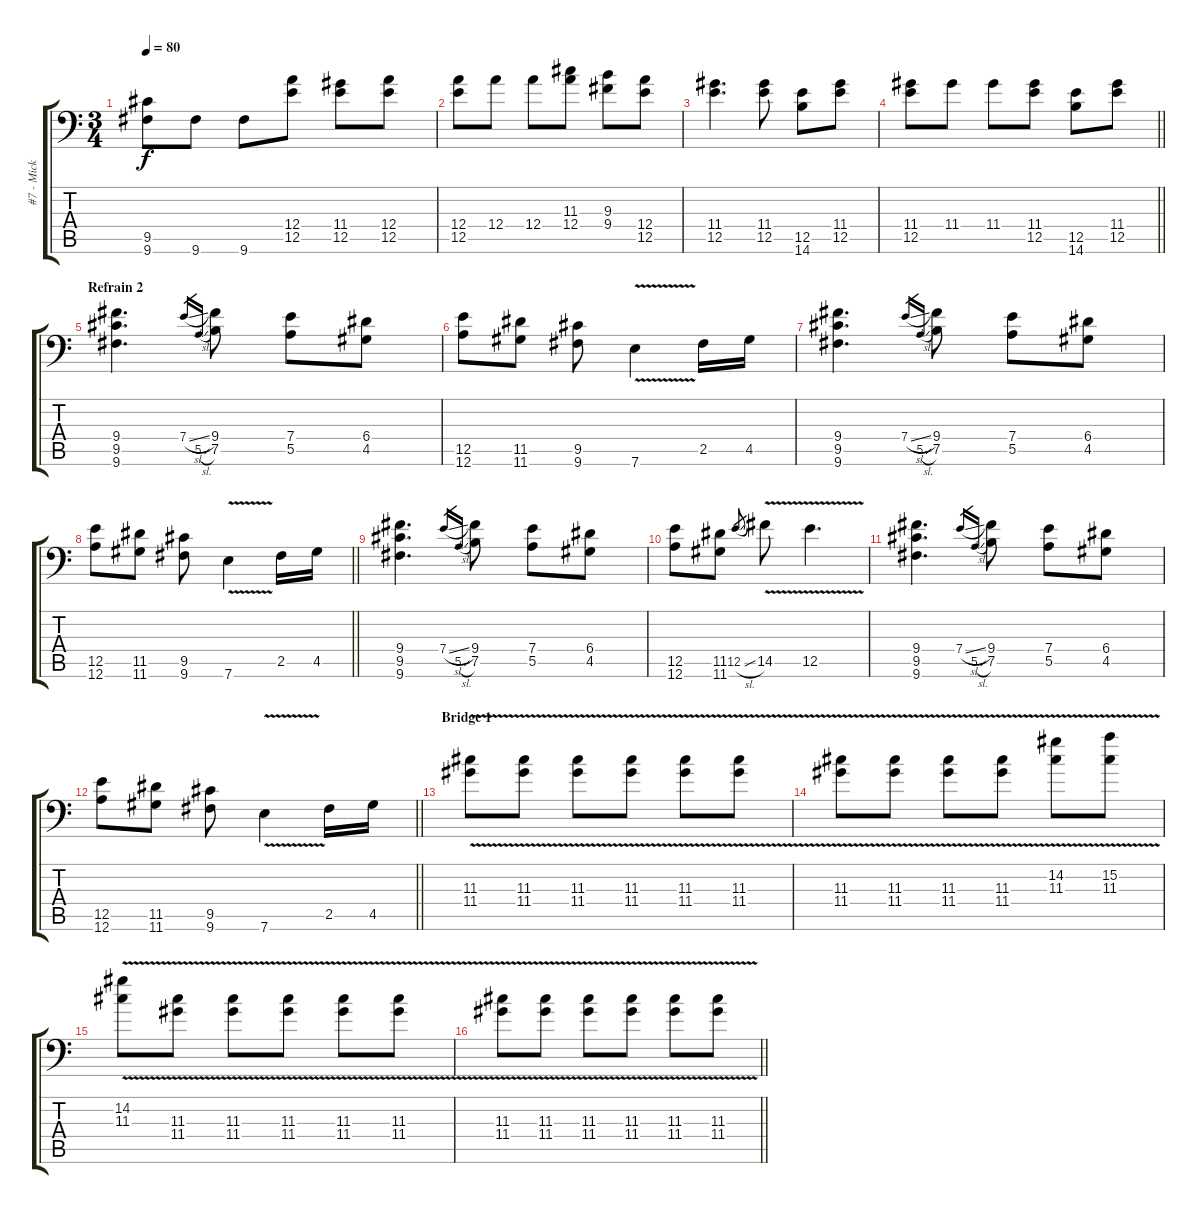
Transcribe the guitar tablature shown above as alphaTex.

\track ("#7 - Mick Thompson" "#7 - Mick ") {instrument distortionguitar}
\staff {score tabs}
\tuning (B3 Gb3 D3 A2 E2 A1) {hide}
\ts (3 4)
\tempo 80
\clef f4
\ks c
(9.5 9.6).8{dy f} 9.6.8 9.6.8 (12.4 12.5).8 (11.4 12.5).8 (12.4 12.5).8 |
(12.4 12.5).8 12.4.8 12.4.8 (11.3 12.4).8 (9.3 9.4).8 (12.4 12.5).8 |
(11.4 12.5).4{d} (11.4 12.5).8 (12.5 14.6).8 (11.4 12.5).8 |
\barLineRight lightlight
(11.4 12.5).8 11.4.8 11.4.8 (11.4 12.5).8 (12.5 14.6).8 (11.4 12.5).8 |
\section ("" "Refrain 2")
(9.4 9.5 9.6).4{d volume 13 instrument distortionguitar} 7.4{sl}.16{gr} 5.5{sl}.16{gr} (9.4 7.5).8 (7.4 5.5).8 (6.4 4.5).8 |
(12.5 12.6).8 (11.5 11.6).8 (9.5 9.6).8 7.6{v}.4 2.5.16 4.5.16 |
(9.4 9.5 9.6).4{d} 7.4{sl}.16{gr} 5.5{sl}.16{gr} (9.4 7.5).8 (7.4 5.5).8 (6.4 4.5).8 |
\barLineRight lightlight
(12.5 12.6).8 (11.5 11.6).8 (9.5 9.6).8 7.6{v}.4 2.5.16 4.5.16 |
(9.4 9.5 9.6).4{d volume 13 instrument distortionguitar} 7.4{sl}.16{gr} 5.5{sl}.16{gr} (9.4 7.5).8 (7.4 5.5).8 (6.4 4.5).8 |
(12.5 12.6).8 (11.5 11.6).8 12.5{sl}.8{gr} 14.5{v}.8 12.5{v}.4{d} |
(9.4 9.5 9.6).4{d} 7.4{sl}.16{gr} 5.5{sl}.16{gr} (9.4 7.5).8 (7.4 5.5).8 (6.4 4.5).8 |
\barLineRight lightlight
(12.5 12.6).8 (11.5 11.6).8 (9.5 9.6).8 7.6{v}.4 2.5.16 4.5.16 |
\section ("" "Bridge 1")
(11.3{v} 11.4{v}).8{instrument overdrivenguitar} (11.3{v} 11.4{v}).8 (11.3{v} 11.4{v}).8 (11.3{v} 11.4{v}).8 (11.3{v} 11.4{v}).8 (11.3{v} 11.4{v}).8 |
(11.3{v} 11.4{v}).8 (11.3{v} 11.4{v}).8 (11.3{v} 11.4{v}).8 (11.3{v} 11.4{v}).8 (14.2{v} 11.3{v}).8 (15.2{v} 11.3{v}).8 |
(14.2{v} 11.3{v}).8 (11.3{v} 11.4{v}).8 (11.3{v} 11.4{v}).8 (11.3{v} 11.4{v}).8 (11.3{v} 11.4{v}).8 (11.3{v} 11.4{v}).8 |
\barLineRight lightlight
(11.3{v} 11.4{v}).8 (11.3{v} 11.4{v}).8 (11.3{v} 11.4{v}).8 (11.3{v} 11.4{v}).8 (11.3{v} 11.4{v}).8 (11.3{v} 11.4{v}).8
